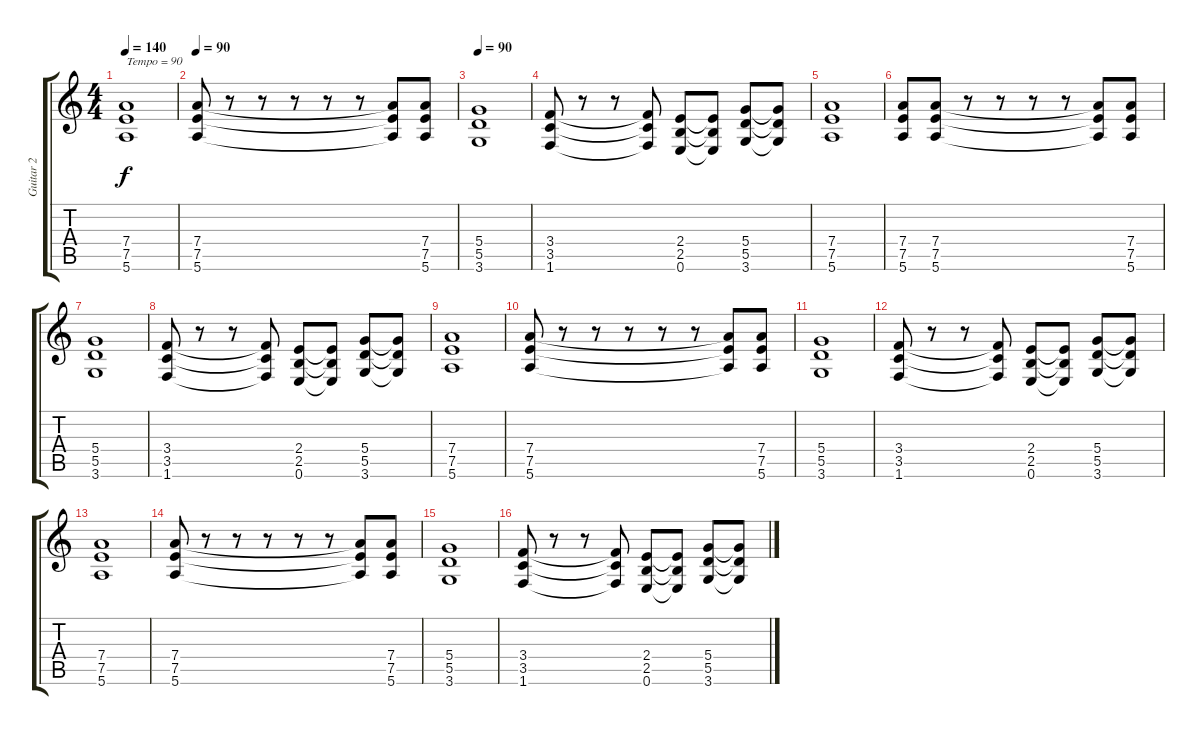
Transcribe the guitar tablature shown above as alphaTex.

\track ("Guitar 2" "Guitar 2") {instrument overdrivenguitar}
\staff {score tabs}
\tuning (E4 B3 G3 D3 A2 E2) {hide}
\ts (4 4)
\tempo 140
\tempo 90
\tempo 140
\clef g2
\ks c
(7.4 7.5 5.6).1{txt "Tempo = 90" dy f instrument overdrivenguitar} |
\tempo 90
(7.4 7.5 5.6).8 r.8 r.8 r.8 r.8 r.8 (7.4{t} 7.5{t} 5.6{t}).8 (7.4 7.5 5.6).8 |
\tempo 90
(5.4 5.5 3.6).1 |
(3.4 3.5 1.6).8 r.8 r.8 (3.4{t} 3.5{t} 1.6{t}).8 (2.4 2.5 0.6).8 (2.4{t} 2.5{t} 0.6{t}).8 (5.4 5.5 3.6).8 (5.4{t} 5.5{t} 3.6{t}).8 |
(7.4 7.5 5.6).1 |
(7.4 7.5 5.6).8 (7.4 7.5 5.6).8 r.8 r.8 r.8 r.8 (7.4{t} 7.5{t} 5.6{t}).8 (7.4 7.5 5.6).8 |
(5.4 5.5 3.6).1 |
(3.4 3.5 1.6).8 r.8 r.8 (3.4{t} 3.5{t} 1.6{t}).8 (2.4 2.5 0.6).8 (2.4{t} 2.5{t} 0.6{t}).8 (5.4 5.5 3.6).8 (5.4{t} 5.5{t} 3.6{t}).8 |
(7.4 7.5 5.6).1 |
(7.4 7.5 5.6).8 r.8 r.8 r.8 r.8 r.8 (7.4{t} 7.5{t} 5.6{t}).8 (7.4 7.5 5.6).8 |
(5.4 5.5 3.6).1 |
(3.4 3.5 1.6).8 r.8 r.8 (3.4{t} 3.5{t} 1.6{t}).8 (2.4 2.5 0.6).8 (2.4{t} 2.5{t} 0.6{t}).8 (5.4 5.5 3.6).8 (5.4{t} 5.5{t} 3.6{t}).8 |
(7.4 7.5 5.6).1 |
(7.4 7.5 5.6).8 r.8 r.8 r.8 r.8 r.8 (7.4{t} 7.5{t} 5.6{t}).8 (7.4 7.5 5.6).8 |
(5.4 5.5 3.6).1 |
(3.4 3.5 1.6).8 r.8 r.8 (3.4{t} 3.5{t} 1.6{t}).8 (2.4 2.5 0.6).8 (2.4{t} 2.5{t} 0.6{t}).8 (5.4 5.5 3.6).8 (5.4{t} 5.5{t} 3.6{t}).8
